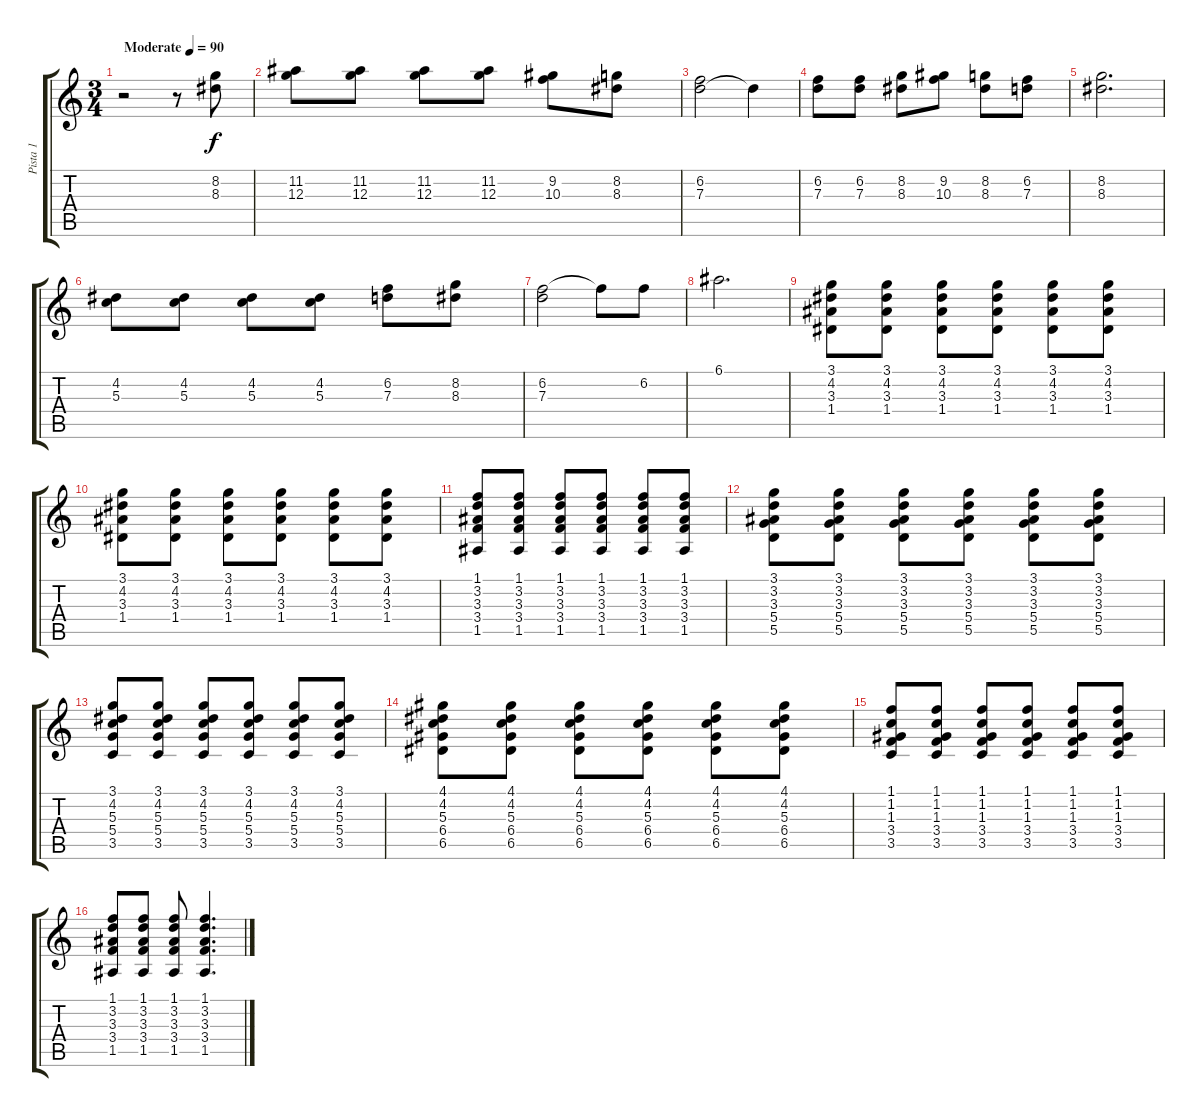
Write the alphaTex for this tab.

\track ("Pista 1" "Pista 1") {instrument acousticguitarsteel}
\staff {score tabs}
\tuning (E4 B3 G3 D3 A2 E2) {hide}
\ts (3 4)
\tempo (90 "Moderate")
\clef g2
\ks c
r.2{dy f instrument acousticguitarsteel} r.8 (8.2 8.3).8 |
(11.2 12.3).8 (11.2 12.3).8 (11.2 12.3).8 (11.2 12.3).8 (9.2 10.3).8 (8.2 8.3).8 |
(6.2 7.3).2 7.3{t}.4 |
(6.2 7.3).8 (6.2 7.3).8 (8.2 8.3).8 (9.2 10.3).8 (8.2 8.3).8 (6.2 7.3).8 |
(8.2 8.3).2{d} |
(4.2 5.3).8 (4.2 5.3).8 (4.2 5.3).8 (4.2 5.3).8 (6.2 7.3).8 (8.2 8.3).8 |
(6.2 7.3).2 6.2{t}.8 6.2.8 |
6.1.2{d} |
(3.1 4.2 3.3 1.4).8 (3.1 4.2 3.3 1.4).8 (3.1 4.2 3.3 1.4).8 (3.1 4.2 3.3 1.4).8 (3.1 4.2 3.3 1.4).8 (3.1 4.2 3.3 1.4).8 |
(3.1 4.2 3.3 1.4).8 (3.1 4.2 3.3 1.4).8 (3.1 4.2 3.3 1.4).8 (3.1 4.2 3.3 1.4).8 (3.1 4.2 3.3 1.4).8 (3.1 4.2 3.3 1.4).8 |
(1.1 3.2 3.3 3.4 1.5).8 (1.1 3.2 3.3 3.4 1.5).8 (1.1 3.2 3.3 3.4 1.5).8 (1.1 3.2 3.3 3.4 1.5).8 (1.1 3.2 3.3 3.4 1.5).8 (1.1 3.2 3.3 3.4 1.5).8 |
(3.1 3.2 3.3 5.4 5.5).8 (3.1 3.2 3.3 5.4 5.5).8 (3.1 3.2 3.3 5.4 5.5).8 (3.1 3.2 3.3 5.4 5.5).8 (3.1 3.2 3.3 5.4 5.5).8 (3.1 3.2 3.3 5.4 5.5).8 |
(3.1 4.2 5.3 5.4 3.5).8 (3.1 4.2 5.3 5.4 3.5).8 (3.1 4.2 5.3 5.4 3.5).8 (3.1 4.2 5.3 5.4 3.5).8 (3.1 4.2 5.3 5.4 3.5).8 (3.1 4.2 5.3 5.4 3.5).8 |
(4.1 4.2 5.3 6.4 6.5).8 (4.1 4.2 5.3 6.4 6.5).8 (4.1 4.2 5.3 6.4 6.5).8 (4.1 4.2 5.3 6.4 6.5).8 (4.1 4.2 5.3 6.4 6.5).8 (4.1 4.2 5.3 6.4 6.5).8 |
(1.1 1.2 1.3 3.4 3.5).8 (1.1 1.2 1.3 3.4 3.5).8 (1.1 1.2 1.3 3.4 3.5).8 (1.1 1.2 1.3 3.4 3.5).8 (1.1 1.2 1.3 3.4 3.5).8 (1.1 1.2 1.3 3.4 3.5).8 |
(1.1 3.2 3.3 3.4 1.5).8 (1.1 3.2 3.3 3.4 1.5).8 (1.1 3.2 3.3 3.4 1.5).8 (1.1 3.2 3.3 3.4 1.5).4{d}
